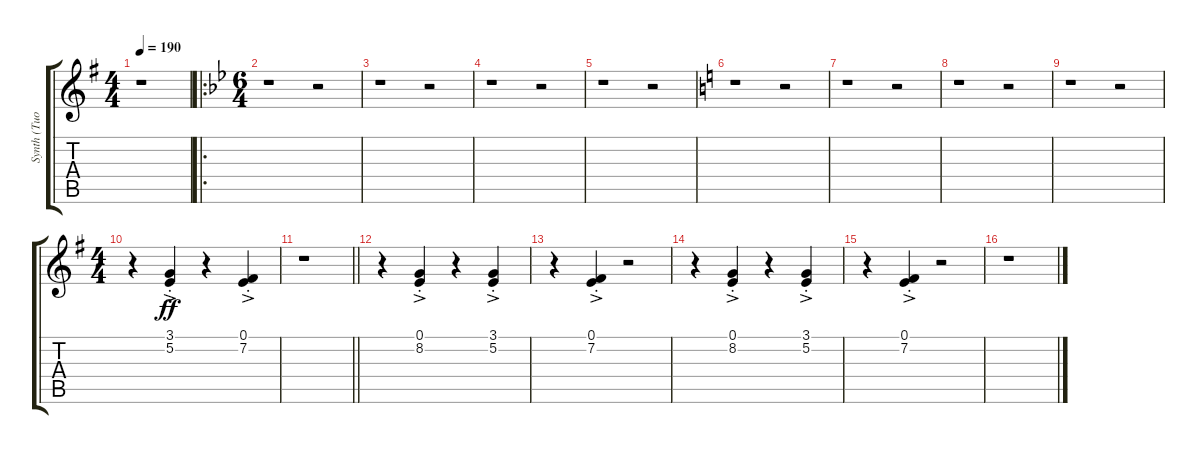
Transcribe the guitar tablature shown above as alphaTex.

\track ("Synth (Tuomas)" "Synth (Tuo") {instrument lead6voice}
\staff {score tabs}
\tuning (E4 B3 G3 D3 A2 E2) {hide}
\ts (4 4)
\tempo 190
\clef g2
\ks g
r.1{dy f} |
\ro
\ts (6 4)
\ks bb
r.1 r.2 |
r.1 r.2 |
r.1 r.2 |
r.1 r.2 |
\ks c
r.1 r.2 |
r.1 r.2 |
r.1 r.2 |
r.1 r.2 |
\ts (4 4)
\ks g
r.4 (3.1{ac st} 5.2{ac st}).4{dy ff} r.4 (0.1{ac st} 7.2{ac st}).4 |
\barLineRight lightlight
r.1 |
r.4 (0.1{ac st} 8.2{ac st}).4 r.4 (3.1{ac st} 5.2{ac st}).4 |
r.4 (0.1{ac st} 7.2{ac st}).4 r.2 |
r.4 (0.1{ac st} 8.2{ac st}).4 r.4 (3.1{ac st} 5.2{ac st}).4 |
r.4 (0.1{ac st} 7.2{ac st}).4 r.2 |
r.1
